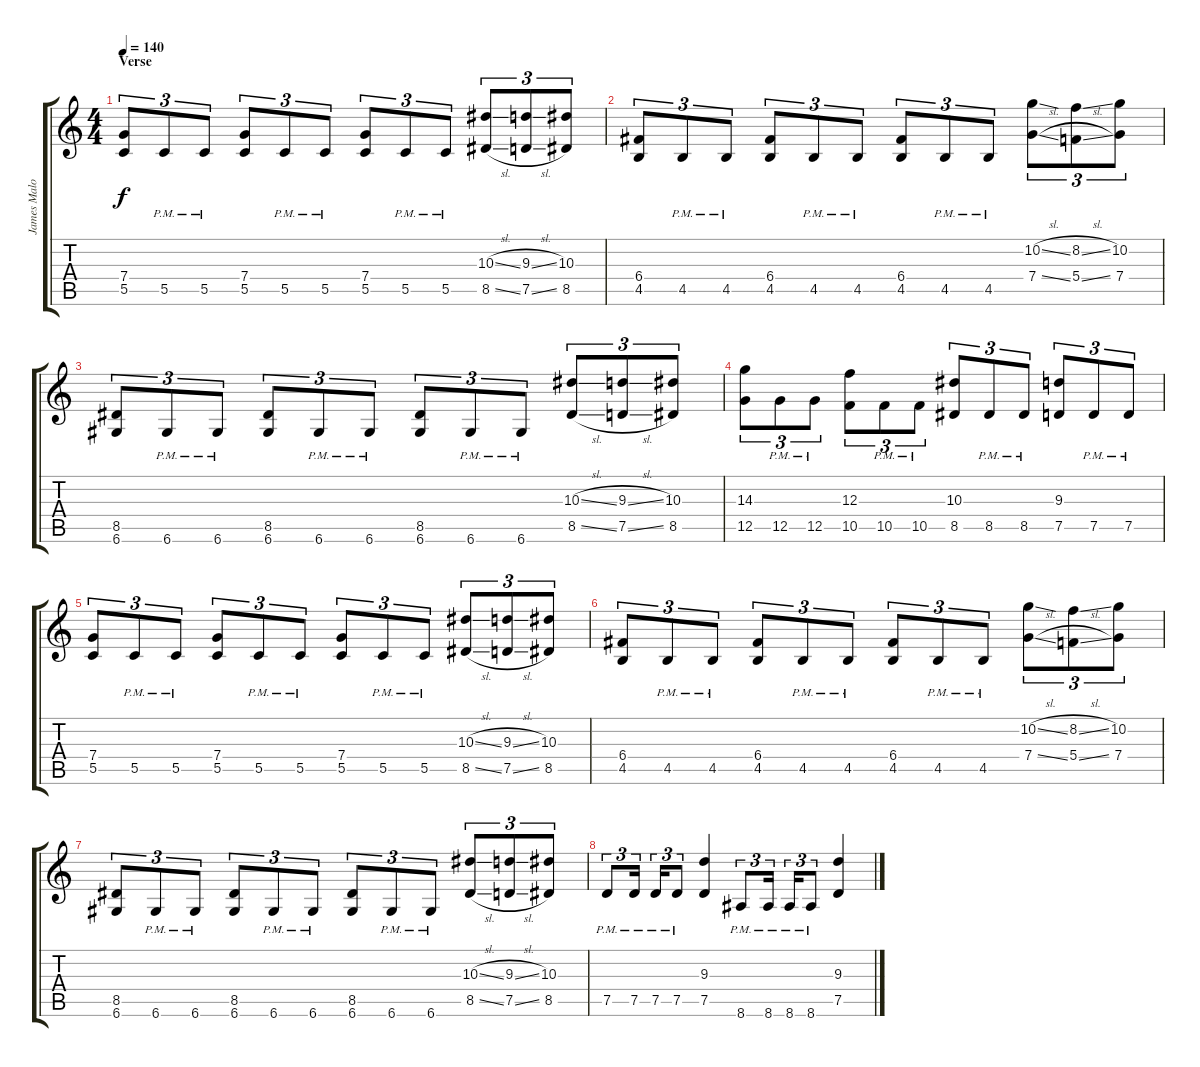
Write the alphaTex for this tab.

\track ("James Malone Rhythm" "James Malo") {instrument distortionguitar}
\staff {score tabs}
\tuning (D4 A3 F3 C3 G2 D2) {hide}
\ts (4 4)
\section ("" "Verse")
\tempo 140
\clef g2
\ks c
(7.4 5.5).8{tu (3 2) dy f} 5.5{pm}.8{tu (3 2)} 5.5{pm}.8{tu (3 2)} (7.4 5.5).8{tu (3 2)} 5.5{pm}.8{tu (3 2)} 5.5{pm}.8{tu (3 2)} (7.4 5.5).8{tu (3 2)} 5.5{pm}.8{tu (3 2)} 5.5{pm}.8{tu (3 2)} (10.3{sl} 8.5{sl}).8{tu (3 2)} (9.3{sl} 7.5{sl}).8{tu (3 2)} (10.3 8.5).8{tu (3 2)} |
(6.4 4.5).8{tu (3 2)} 4.5{pm}.8{tu (3 2)} 4.5{pm}.8{tu (3 2)} (6.4 4.5).8{tu (3 2)} 4.5{pm}.8{tu (3 2)} 4.5{pm}.8{tu (3 2)} (6.4 4.5).8{tu (3 2)} 4.5{pm}.8{tu (3 2)} 4.5{pm}.8{tu (3 2)} (10.2{sl} 7.4{sl}).8{tu (3 2)} (8.2{sl} 5.4{sl}).8{tu (3 2)} (10.2 7.4).8{tu (3 2)} |
(8.5 6.6).8{tu (3 2)} 6.6{pm}.8{tu (3 2)} 6.6{pm}.8{tu (3 2)} (8.5 6.6).8{tu (3 2)} 6.6{pm}.8{tu (3 2)} 6.6{pm}.8{tu (3 2)} (8.5 6.6).8{tu (3 2)} 6.6{pm}.8{tu (3 2)} 6.6{pm}.8{tu (3 2)} (10.3{sl} 8.5{sl}).8{tu (3 2)} (9.3{sl} 7.5{sl}).8{tu (3 2)} (10.3 8.5).8{tu (3 2)} |
(14.3 12.5).8{tu (3 2)} 12.5{pm}.8{tu (3 2)} 12.5{pm}.8{tu (3 2)} (12.3 10.5).8{tu (3 2)} 10.5{pm}.8{tu (3 2)} 10.5{pm}.8{tu (3 2)} (10.3 8.5).8{tu (3 2)} 8.5{pm}.8{tu (3 2)} 8.5{pm}.8{tu (3 2)} (9.3 7.5).8{tu (3 2)} 7.5{pm}.8{tu (3 2)} 7.5{pm}.8{tu (3 2)} |
(7.4 5.5).8{tu (3 2)} 5.5{pm}.8{tu (3 2)} 5.5{pm}.8{tu (3 2)} (7.4 5.5).8{tu (3 2)} 5.5{pm}.8{tu (3 2)} 5.5{pm}.8{tu (3 2)} (7.4 5.5).8{tu (3 2)} 5.5{pm}.8{tu (3 2)} 5.5{pm}.8{tu (3 2)} (10.3{sl} 8.5{sl}).8{tu (3 2)} (9.3{sl} 7.5{sl}).8{tu (3 2)} (10.3 8.5).8{tu (3 2)} |
(6.4 4.5).8{tu (3 2)} 4.5{pm}.8{tu (3 2)} 4.5{pm}.8{tu (3 2)} (6.4 4.5).8{tu (3 2)} 4.5{pm}.8{tu (3 2)} 4.5{pm}.8{tu (3 2)} (6.4 4.5).8{tu (3 2)} 4.5{pm}.8{tu (3 2)} 4.5{pm}.8{tu (3 2)} (10.2{sl} 7.4{sl}).8{tu (3 2)} (8.2{sl} 5.4{sl}).8{tu (3 2)} (10.2 7.4).8{tu (3 2)} |
(8.5 6.6).8{tu (3 2)} 6.6{pm}.8{tu (3 2)} 6.6{pm}.8{tu (3 2)} (8.5 6.6).8{tu (3 2)} 6.6{pm}.8{tu (3 2)} 6.6{pm}.8{tu (3 2)} (8.5 6.6).8{tu (3 2)} 6.6{pm}.8{tu (3 2)} 6.6{pm}.8{tu (3 2)} (10.3{sl} 8.5{sl}).8{tu (3 2)} (9.3{sl} 7.5{sl}).8{tu (3 2)} (10.3 8.5).8{tu (3 2)} |
7.5{pm}.8{tu (3 2)} 7.5{pm}.16{tu (3 2) beam splitsecondary} 7.5{pm}.16{tu (3 2)} 7.5{pm}.8{tu (3 2)} (9.3 7.5).4 8.6{pm}.8{tu (3 2)} 8.6{pm}.16{tu (3 2) beam splitsecondary} 8.6{pm}.16{tu (3 2)} 8.6{pm}.8{tu (3 2)} (9.3 7.5).4
